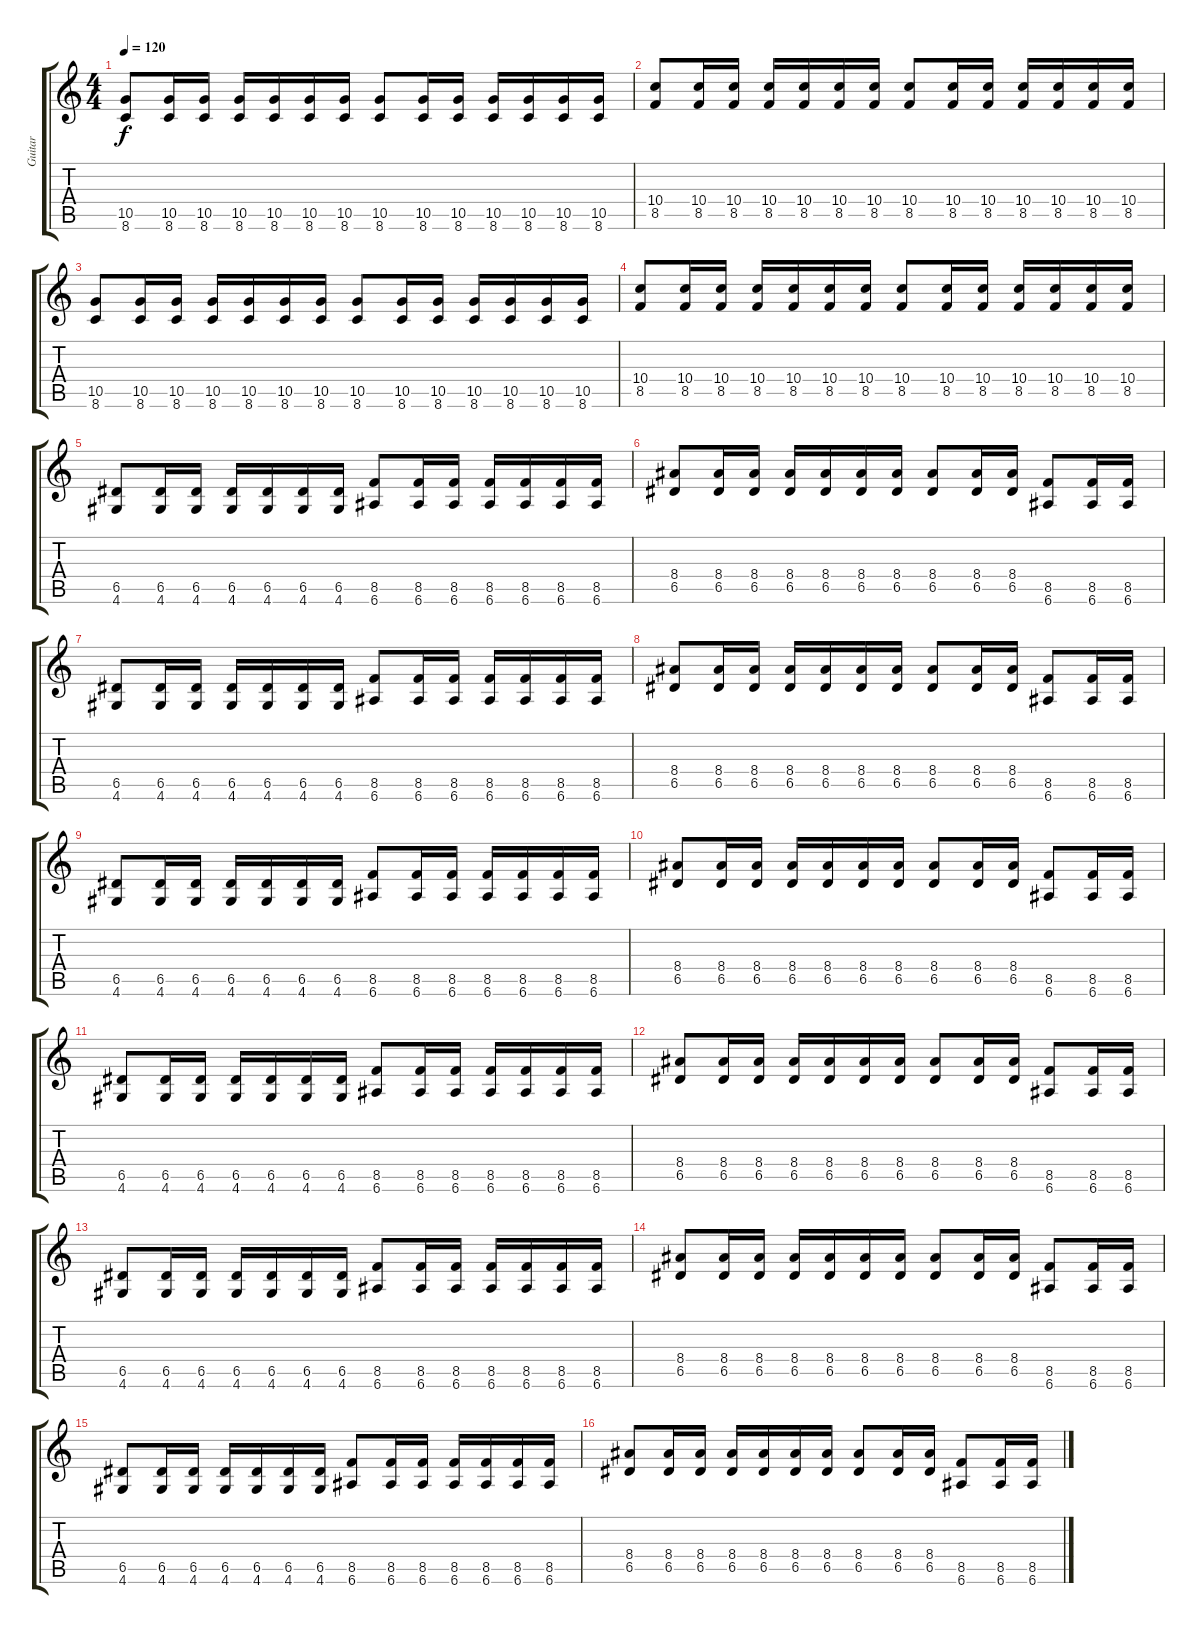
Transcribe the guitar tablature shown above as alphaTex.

\track ("Guitar" "Guitar") {instrument distortionguitar}
\staff {score tabs}
\tuning (E4 B3 G3 D3 A2 E2) {hide}
\ts (4 4)
\tempo 120
\clef g2
\ks c
(10.5 8.6).8{dy f} (10.5 8.6).16 (10.5 8.6).16 (10.5 8.6).16 (10.5 8.6).16 (10.5 8.6).16 (10.5 8.6).16 (10.5 8.6).8 (10.5 8.6).16 (10.5 8.6).16 (10.5 8.6).16 (10.5 8.6).16 (10.5 8.6).16 (10.5 8.6).16 |
(10.4 8.5).8 (10.4 8.5).16 (10.4 8.5).16 (10.4 8.5).16 (10.4 8.5).16 (10.4 8.5).16 (10.4 8.5).16 (10.4 8.5).8 (10.4 8.5).16 (10.4 8.5).16 (10.4 8.5).16 (10.4 8.5).16 (10.4 8.5).16 (10.4 8.5).16 |
(10.5 8.6).8 (10.5 8.6).16 (10.5 8.6).16 (10.5 8.6).16 (10.5 8.6).16 (10.5 8.6).16 (10.5 8.6).16 (10.5 8.6).8 (10.5 8.6).16 (10.5 8.6).16 (10.5 8.6).16 (10.5 8.6).16 (10.5 8.6).16 (10.5 8.6).16 |
(10.4 8.5).8 (10.4 8.5).16 (10.4 8.5).16 (10.4 8.5).16 (10.4 8.5).16 (10.4 8.5).16 (10.4 8.5).16 (10.4 8.5).8 (10.4 8.5).16 (10.4 8.5).16 (10.4 8.5).16 (10.4 8.5).16 (10.4 8.5).16 (10.4 8.5).16 |
(6.5 4.6).8 (6.5 4.6).16 (6.5 4.6).16 (6.5 4.6).16 (6.5 4.6).16 (6.5 4.6).16 (6.5 4.6).16 (8.5 6.6).8 (8.5 6.6).16 (8.5 6.6).16 (8.5 6.6).16 (8.5 6.6).16 (8.5 6.6).16 (8.5 6.6).16 |
(8.4 6.5).8 (8.4 6.5).16 (8.4 6.5).16 (8.4 6.5).16 (8.4 6.5).16 (8.4 6.5).16 (8.4 6.5).16 (8.4 6.5).8 (8.4 6.5).16 (8.4 6.5).16 (8.5 6.6).8 (8.5 6.6).16 (8.5 6.6).16 |
(6.5 4.6).8 (6.5 4.6).16 (6.5 4.6).16 (6.5 4.6).16 (6.5 4.6).16 (6.5 4.6).16 (6.5 4.6).16 (8.5 6.6).8 (8.5 6.6).16 (8.5 6.6).16 (8.5 6.6).16 (8.5 6.6).16 (8.5 6.6).16 (8.5 6.6).16 |
(8.4 6.5).8 (8.4 6.5).16 (8.4 6.5).16 (8.4 6.5).16 (8.4 6.5).16 (8.4 6.5).16 (8.4 6.5).16 (8.4 6.5).8 (8.4 6.5).16 (8.4 6.5).16 (8.5 6.6).8 (8.5 6.6).16 (8.5 6.6).16 |
(6.5 4.6).8 (6.5 4.6).16 (6.5 4.6).16 (6.5 4.6).16 (6.5 4.6).16 (6.5 4.6).16 (6.5 4.6).16 (8.5 6.6).8 (8.5 6.6).16 (8.5 6.6).16 (8.5 6.6).16 (8.5 6.6).16 (8.5 6.6).16 (8.5 6.6).16 |
(8.4 6.5).8 (8.4 6.5).16 (8.4 6.5).16 (8.4 6.5).16 (8.4 6.5).16 (8.4 6.5).16 (8.4 6.5).16 (8.4 6.5).8 (8.4 6.5).16 (8.4 6.5).16 (8.5 6.6).8 (8.5 6.6).16 (8.5 6.6).16 |
(6.5 4.6).8 (6.5 4.6).16 (6.5 4.6).16 (6.5 4.6).16 (6.5 4.6).16 (6.5 4.6).16 (6.5 4.6).16 (8.5 6.6).8 (8.5 6.6).16 (8.5 6.6).16 (8.5 6.6).16 (8.5 6.6).16 (8.5 6.6).16 (8.5 6.6).16 |
(8.4 6.5).8 (8.4 6.5).16 (8.4 6.5).16 (8.4 6.5).16 (8.4 6.5).16 (8.4 6.5).16 (8.4 6.5).16 (8.4 6.5).8 (8.4 6.5).16 (8.4 6.5).16 (8.5 6.6).8 (8.5 6.6).16 (8.5 6.6).16 |
(6.5 4.6).8 (6.5 4.6).16 (6.5 4.6).16 (6.5 4.6).16 (6.5 4.6).16 (6.5 4.6).16 (6.5 4.6).16 (8.5 6.6).8 (8.5 6.6).16 (8.5 6.6).16 (8.5 6.6).16 (8.5 6.6).16 (8.5 6.6).16 (8.5 6.6).16 |
(8.4 6.5).8 (8.4 6.5).16 (8.4 6.5).16 (8.4 6.5).16 (8.4 6.5).16 (8.4 6.5).16 (8.4 6.5).16 (8.4 6.5).8 (8.4 6.5).16 (8.4 6.5).16 (8.5 6.6).8 (8.5 6.6).16 (8.5 6.6).16 |
(6.5 4.6).8 (6.5 4.6).16 (6.5 4.6).16 (6.5 4.6).16 (6.5 4.6).16 (6.5 4.6).16 (6.5 4.6).16 (8.5 6.6).8 (8.5 6.6).16 (8.5 6.6).16 (8.5 6.6).16 (8.5 6.6).16 (8.5 6.6).16 (8.5 6.6).16 |
(8.4 6.5).8 (8.4 6.5).16 (8.4 6.5).16 (8.4 6.5).16 (8.4 6.5).16 (8.4 6.5).16 (8.4 6.5).16 (8.4 6.5).8 (8.4 6.5).16 (8.4 6.5).16 (8.5 6.6).8 (8.5 6.6).16 (8.5 6.6).16
